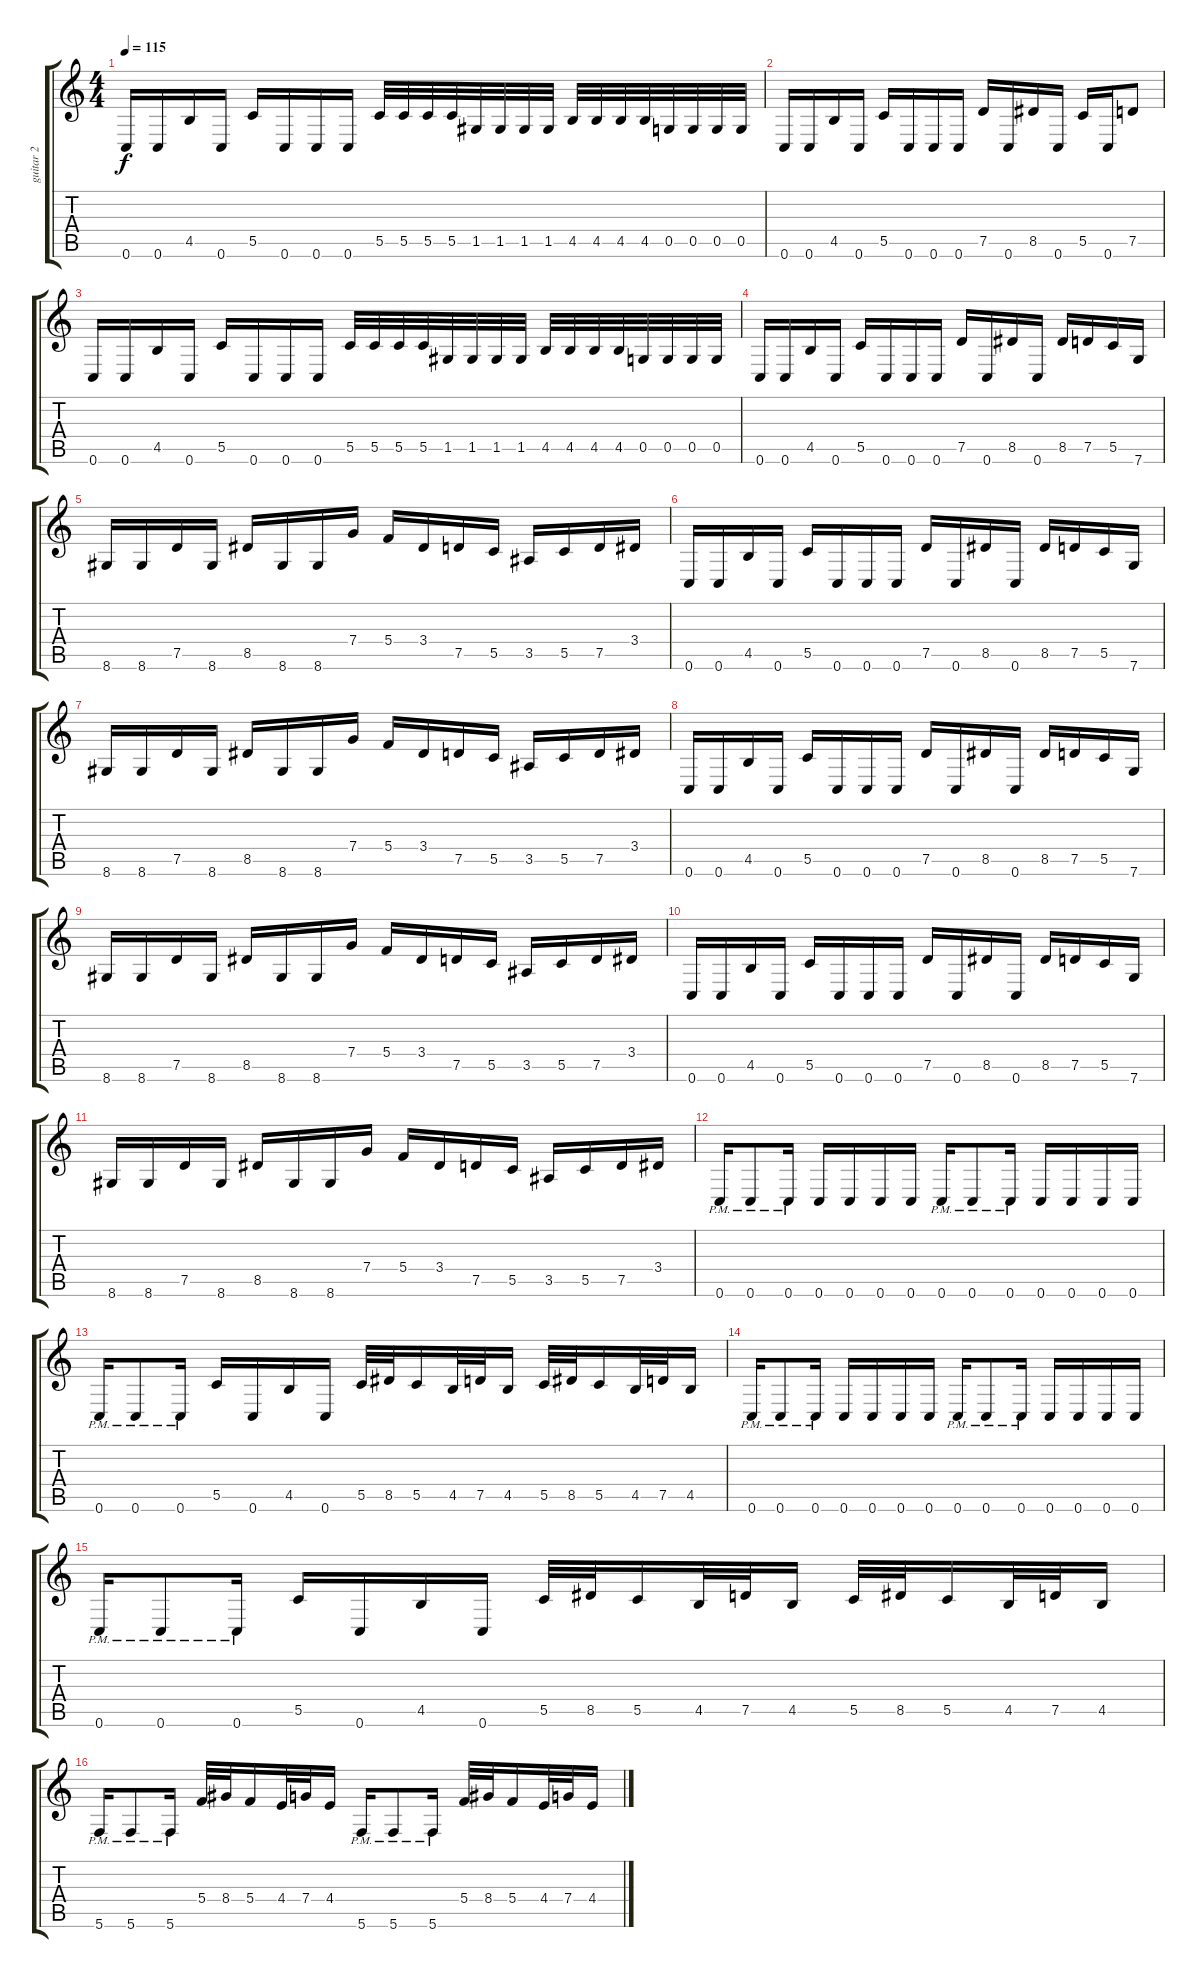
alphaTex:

\track ("guitar 2" "guitar 2") {instrument overdrivenguitar}
\staff {score tabs}
\tuning (D4 A3 F3 C3 G2 C2) {hide}
\ts (4 4)
\tempo 115
\clef g2
\ks c
0.6.16{dy f} 0.6.16 4.5.16 0.6.16 5.5.16 0.6.16 0.6.16 0.6.16 5.5.32 5.5.32 5.5.32 5.5.32 1.5.32 1.5.32 1.5.32 1.5.32 4.5.32 4.5.32 4.5.32 4.5.32 0.5.32 0.5.32 0.5.32 0.5.32 |
0.6.16 0.6.16 4.5.16 0.6.16 5.5.16 0.6.16 0.6.16 0.6.16 7.5.16 0.6.16 8.5.16 0.6.16 5.5.16 0.6.16 7.5.8 |
0.6.16 0.6.16 4.5.16 0.6.16 5.5.16 0.6.16 0.6.16 0.6.16 5.5.32 5.5.32 5.5.32 5.5.32 1.5.32 1.5.32 1.5.32 1.5.32 4.5.32 4.5.32 4.5.32 4.5.32 0.5.32 0.5.32 0.5.32 0.5.32 |
0.6.16 0.6.16 4.5.16 0.6.16 5.5.16 0.6.16 0.6.16 0.6.16 7.5.16 0.6.16 8.5.16 0.6.16 8.5.16 7.5.16 5.5.16 7.6.16 |
8.6.16 8.6.16 7.5.16 8.6.16 8.5.16 8.6.16 8.6.16 7.4.16 5.4.16 3.4.16 7.5.16 5.5.16 3.5.16 5.5.16 7.5.16 3.4.16 |
0.6.16 0.6.16 4.5.16 0.6.16 5.5.16 0.6.16 0.6.16 0.6.16 7.5.16 0.6.16 8.5.16 0.6.16 8.5.16 7.5.16 5.5.16 7.6.16 |
8.6.16 8.6.16 7.5.16 8.6.16 8.5.16 8.6.16 8.6.16 7.4.16 5.4.16 3.4.16 7.5.16 5.5.16 3.5.16 5.5.16 7.5.16 3.4.16 |
0.6.16 0.6.16 4.5.16 0.6.16 5.5.16 0.6.16 0.6.16 0.6.16 7.5.16 0.6.16 8.5.16 0.6.16 8.5.16 7.5.16 5.5.16 7.6.16 |
8.6.16 8.6.16 7.5.16 8.6.16 8.5.16 8.6.16 8.6.16 7.4.16 5.4.16 3.4.16 7.5.16 5.5.16 3.5.16 5.5.16 7.5.16 3.4.16 |
0.6.16 0.6.16 4.5.16 0.6.16 5.5.16 0.6.16 0.6.16 0.6.16 7.5.16 0.6.16 8.5.16 0.6.16 8.5.16 7.5.16 5.5.16 7.6.16 |
8.6.16 8.6.16 7.5.16 8.6.16 8.5.16 8.6.16 8.6.16 7.4.16 5.4.16 3.4.16 7.5.16 5.5.16 3.5.16 5.5.16 7.5.16 3.4.16 |
0.6{pm}.16 0.6{pm}.8 0.6{pm}.16 0.6.16 0.6.16 0.6.16 0.6.16 0.6{pm}.16 0.6{pm}.8 0.6{pm}.16 0.6.16 0.6.16 0.6.16 0.6.16 |
0.6{pm}.16 0.6{pm}.8 0.6{pm}.16 5.5.16 0.6.16 4.5.16 0.6.16 5.5.32 8.5.32 5.5.16 4.5.32 7.5.32 4.5.16 5.5.32 8.5.32 5.5.16 4.5.32 7.5.32 4.5.16 |
0.6{pm}.16 0.6{pm}.8 0.6{pm}.16 0.6.16 0.6.16 0.6.16 0.6.16 0.6{pm}.16 0.6{pm}.8 0.6{pm}.16 0.6.16 0.6.16 0.6.16 0.6.16 |
0.6{pm}.16 0.6{pm}.8 0.6{pm}.16 5.5.16 0.6.16 4.5.16 0.6.16 5.5.32 8.5.32 5.5.16 4.5.32 7.5.32 4.5.16 5.5.32 8.5.32 5.5.16 4.5.32 7.5.32 4.5.16 |
5.6{pm}.16 5.6{pm}.8 5.6{pm}.16 5.4.32 8.4.32 5.4.16 4.4.32 7.4.32 4.4.16 5.6{pm}.16 5.6{pm}.8 5.6{pm}.16 5.4.32 8.4.32 5.4.16 4.4.32 7.4.32 4.4.16
